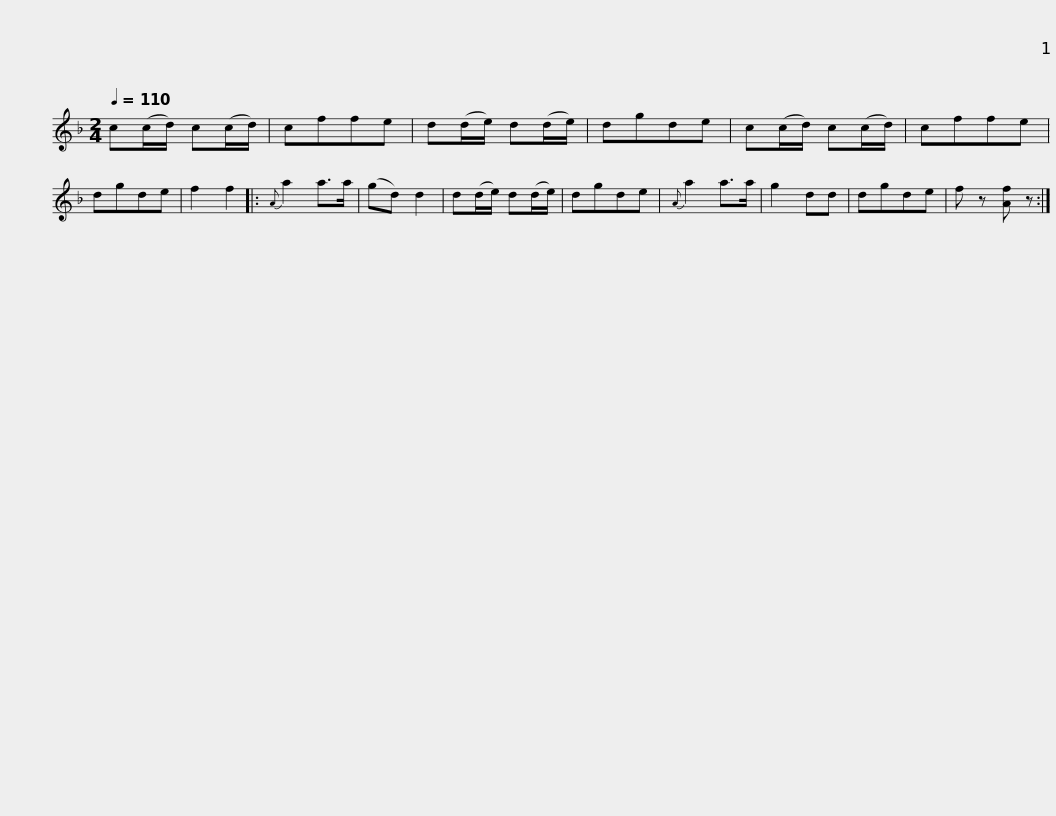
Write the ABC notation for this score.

X:1
L:1/8
Q:1/4=110
M:2/4
I:linebreak $
K:F
V:1 treble
V:1
 c(c/d/) c(c/d/) | cffe | d(d/e/) d(d/e/) | dgde | c(c/d/) c(c/d/) | %5
 cffe | dgde | f2 f2 |:{A} a2 a>a | (gd) d2 |$ %10
 d(d/e/) d(d/e/) | dgde |{A} a2 a>a | g2 dd | dgde | %15
 f z [Af] z :| %16
